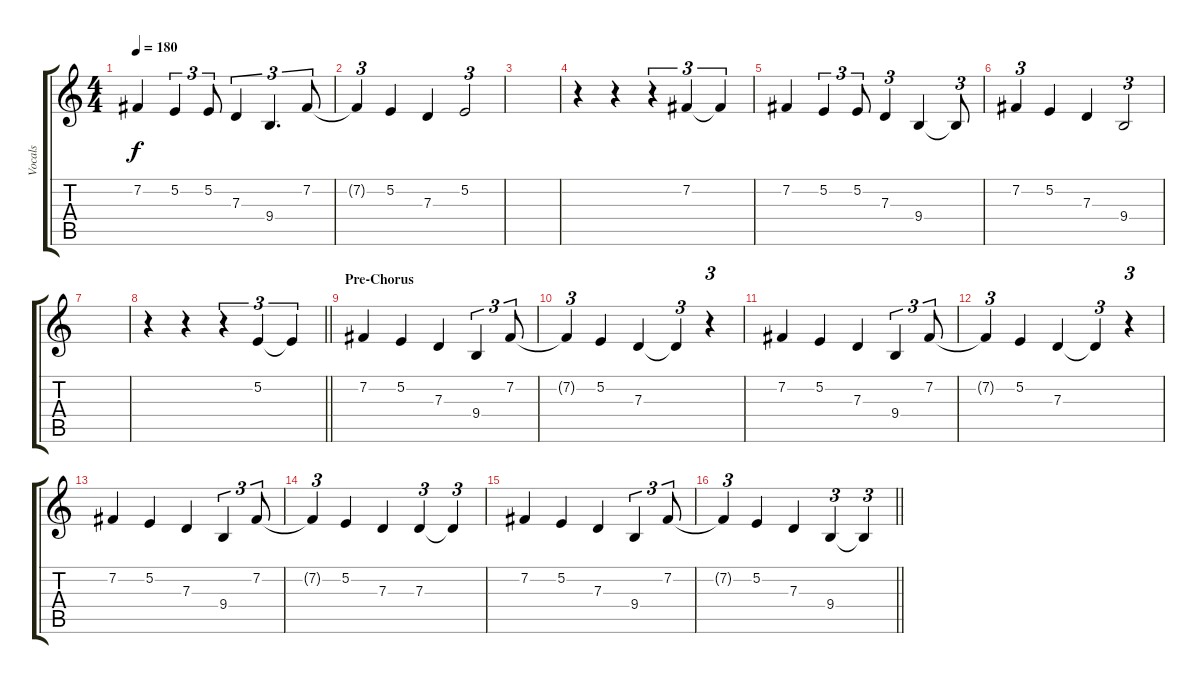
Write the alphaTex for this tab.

\track ("Vocals" "Vocals") {instrument altosax}
\staff {score tabs}
\tuning (E4 B3 G3 D3 A2 E2) {hide}
\ts (4 4)
\tempo 180
\clef g2
\ks c
7.2.4{dy f} 5.2.4{tu (3 2)} 5.2.8{tu (3 2)} 7.3.4{tu (3 2)} 9.4.4{d tu (3 2)} 7.2.8{tu (3 2)} |
7.2{t}.4{tu (3 2)} 5.2.4 7.3.4 5.2.2{tu (3 2)} |
|
r.4 r.4 r.4{tu (3 2)} 7.2.4{tu (3 2)} 7.2{t}.4{tu (3 2)} |
7.2.4 5.2.4{tu (3 2)} 5.2.8{tu (3 2)} 7.3.4{tu (3 2)} 9.4.4 9.4{t}.8{tu (3 2)} |
7.2.4{tu (3 2)} 5.2.4 7.3.4 9.4.2{tu (3 2)} |
|
\barLineRight lightlight
r.4 r.4 r.4{tu (3 2)} 5.2.4{tu (3 2)} 5.2{t}.4{tu (3 2)} |
\section ("" "Pre-Chorus")
7.2.4 5.2.4 7.3.4 9.4.4{tu (3 2)} 7.2.8{tu (3 2)} |
7.2{t}.4{tu (3 2)} 5.2.4 7.3.4 7.3{t}.4{tu (3 2)} r.4{tu (3 2)} |
7.2.4 5.2.4 7.3.4 9.4.4{tu (3 2)} 7.2.8{tu (3 2)} |
7.2{t}.4{tu (3 2)} 5.2.4 7.3.4 7.3{t}.4{tu (3 2)} r.4{tu (3 2)} |
7.2.4 5.2.4 7.3.4 9.4.4{tu (3 2)} 7.2.8{tu (3 2)} |
7.2{t}.4{tu (3 2)} 5.2.4 7.3.4 7.3.4{tu (3 2)} 7.3{t}.4{tu (3 2)} |
7.2.4 5.2.4 7.3.4 9.4.4{tu (3 2)} 7.2.8{tu (3 2)} |
\barLineRight lightlight
7.2{t}.4{tu (3 2)} 5.2.4 7.3.4 9.4.4{tu (3 2)} 9.4{t}.4{tu (3 2)}
